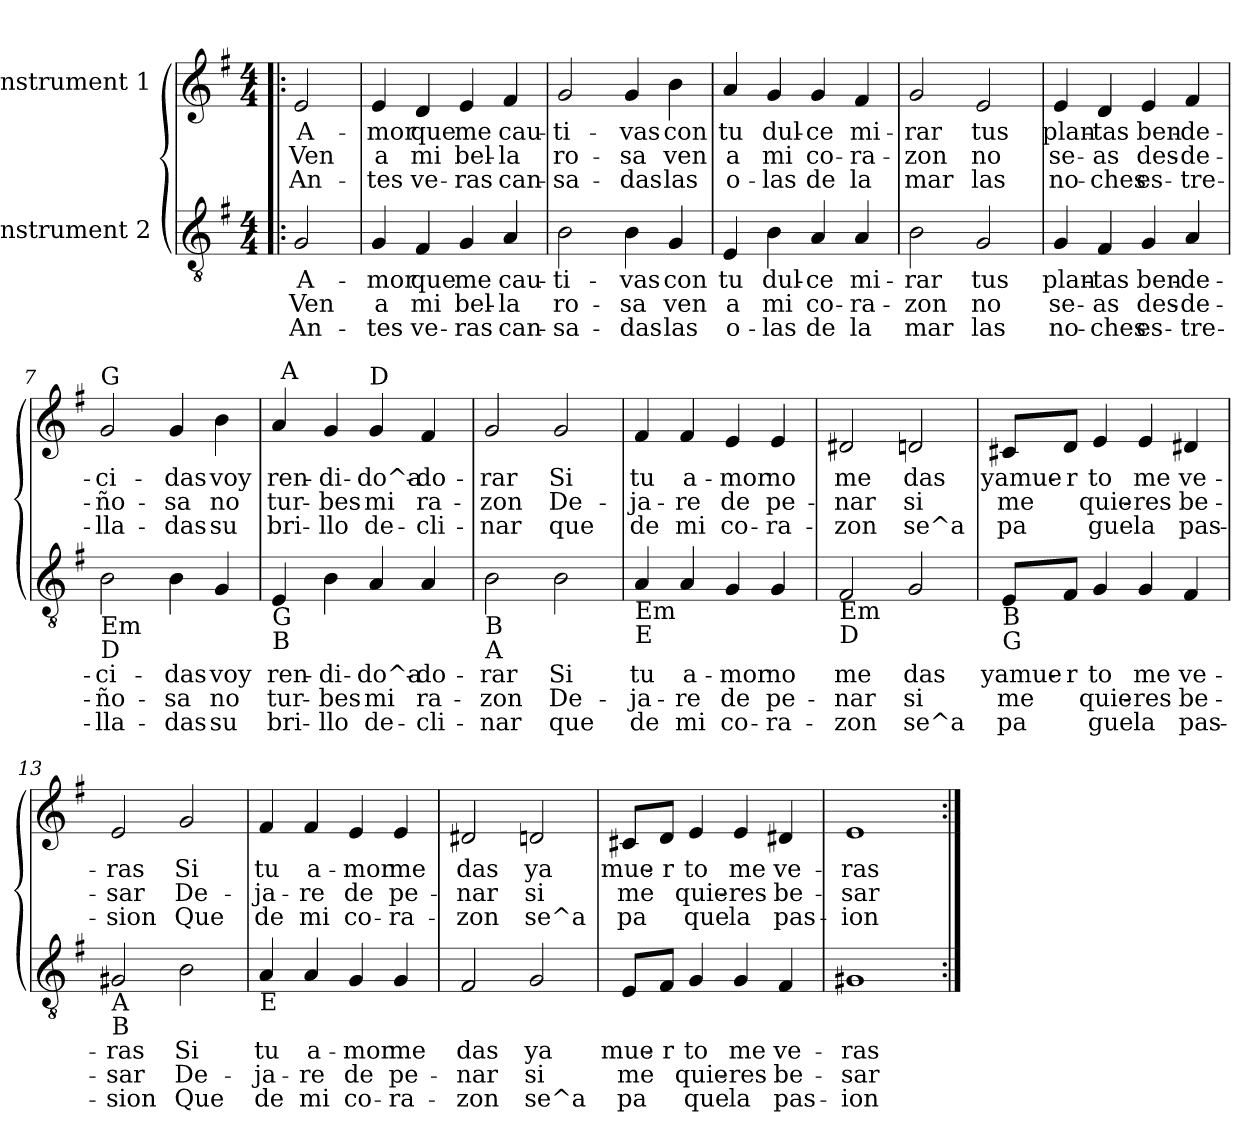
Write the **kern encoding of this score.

**kern	**text	**text	**text	**kern	**text	**text	**text
*part2	*part2	*part2	*part2	*part1	*part1	*part1	*part1
*staff2	*staff2	*staff2	*staff2	*staff1	*staff1	*staff1	*staff1
*I"Instrument 2	*	*	*	*I"Instrument 1	*	*	*
!!LO:PB:g=z
*stria5	*	*	*	*stria5	*	*	*
*clefGv2	*	*	*	*clefG2	*	*	*
*k[f#]	*	*	*	*k[f#]	*	*	*
*G:	*	*	*	*G:	*	*	*
*M4/4	*	*	*	*M4/4	*	*	*
=1!|:	=1!|:	=1!|:	=1!|:	=1!|:	=1!|:	=1!|:	=1!|:
!	!LO:LY:a:cj	!LO:LY:b:cj	!LO:LY:b:cj	!	!LO:LY:b:cj	!LO:LY:b:cj	!LO:LY:b:cj
2G/	A-	-Ven	An-	2e/	A-	-Ven	An-
=2	=2	=2	=2	=2	=2	=2	=2
!	!LO:LY:a:cj	!LO:LY:b:cj	!LO:LY:b:cj	!	!LO:LY:b:cj	!LO:LY:b:cj	!LO:LY:b:cj
4G/	-mor	a	tes	4e/	-mor	a	tes
!	!LO:LY:a:cj	!LO:LY:b:cj	!LO:LY:b:cj	!	!LO:LY:b:cj	!LO:LY:b:cj	!LO:LY:b:cj
4F#/	que	mi	ve-	4d/	que	mi	ve-
!	!LO:LY:a:cj	!LO:LY:b:cj	!LO:LY:b:cj	!	!LO:LY:b:cj	!LO:LY:b:cj	!LO:LY:b:cj
4G/	-me	bel-	-ras	4e/	-me	bel-	-ras
!	!LO:LY:a:cj	!LO:LY:b:cj	!LO:LY:b:cj	!	!LO:LY:b:cj	!LO:LY:b:cj	!LO:LY:b:cj
4A/	cau-	-la	can-	4f#/	cau-	-la	can-
=3	=3	=3	=3	=3	=3	=3	=3
!	!LO:LY:a:cj	!LO:LY:b:cj	!LO:LY:b:cj	!	!LO:LY:b:cj	!LO:LY:b:cj	!LO:LY:b:cj
2B\	-ti-	-ro-	-sa-	2g/	-ti-	-ro-	-sa-
!	!LO:LY:a:cj	!LO:LY:b:cj	!LO:LY:b:cj	!	!LO:LY:b:cj	!LO:LY:b:cj	!LO:LY:b:cj
4B\	-vas	sa	das	4g/	-vas	sa	das
!	!LO:LY:a:cj	!LO:LY:b:cj	!LO:LY:b:cj	!	!LO:LY:b:cj	!LO:LY:b:cj	!LO:LY:b:cj
4G/	con	ven	las	4b\	con	ven	las
=4	=4	=4	=4	=4	=4	=4	=4
!	!LO:LY:a:cj	!LO:LY:b:cj	!LO:LY:b:cj	!	!LO:LY:b:cj	!LO:LY:b:cj	!LO:LY:b:cj
4E/	tu	a	o-	4a/	tu	a	o-
!	!LO:LY:a:cj	!LO:LY:b:cj	!LO:LY:b:cj	!	!LO:LY:b:cj	!LO:LY:b:cj	!LO:LY:b:cj
4B\	-dul-	-mi	las	4g/	-dul-	-mi	las
!	!LO:LY:a:cj	!LO:LY:b:cj	!LO:LY:b:cj	!	!LO:LY:b:cj	!LO:LY:b:cj	!LO:LY:b:cj
4A/	ce	co-	-de	4g/	ce	co-	-de
!	!LO:LY:a:cj	!LO:LY:b:cj	!LO:LY:b:cj	!	!LO:LY:b:cj	!LO:LY:b:cj	!LO:LY:b:cj
4A/	mi-	-ra-	-la	4f#/	mi-	-ra-	-la
=5	=5	=5	=5	=5	=5	=5	=5
!	!LO:LY:a:cj	!LO:LY:b:cj	!LO:LY:b:cj	!	!LO:LY:b:cj	!LO:LY:b:cj	!LO:LY:b:cj
2B\	rar	zon	mar	2g/	rar	zon	mar
!	!LO:LY:a:cj	!LO:LY:b:cj	!LO:LY:b:cj	!	!LO:LY:b:cj	!LO:LY:b:cj	!LO:LY:b:cj
2G/	tus	no	las	2e/	tus	no	las
!!LO:LB:g=z
=6	=6	=6	=6	=6	=6	=6	=6
!	!LO:LY:a:cj	!LO:LY:b:cj	!LO:LY:b:cj	!	!LO:LY:b:cj	!LO:LY:b:cj	!LO:LY:b:cj
4G/	plan-	-se-	-no-	4e/	plan-	-se-	-no-
!	!LO:LY:a:cj	!LO:LY:b:cj	!LO:LY:b:cj	!	!LO:LY:b:cj	!LO:LY:b:cj	!LO:LY:b:cj
4F#/	-tas	as	ches	4d/	-tas	as	ches
!	!LO:LY:a:cj	!LO:LY:b:cj	!LO:LY:b:cj	!	!LO:LY:b:cj	!LO:LY:b:cj	!LO:LY:b:cj
4G/	ben-	-des-	-es-	4e/	ben-	-des-	-es-
!	!LO:LY:a:cj	!LO:LY:b:cj	!LO:LY:b:cj	!	!LO:LY:b:cj	!LO:LY:b:cj	!LO:LY:b:cj
4A/	-de-	-de-	-tre-	4f#/	-de-	-de-	-tre-
=7	=7	=7	=7	=7	=7	=7	=7
!	!	!	!	!LO:TX:a:t=G	!	!	!
!LO:TX:b:t=Em	!	!	!	!	!	!	!
!LO:TX:b:t=D	!	!	!	!	!	!	!
!	!LO:LY:a:cj	!LO:LY:b:cj	!LO:LY:b:cj	!	!LO:LY:b:cj	!LO:LY:b:cj	!LO:LY:b:cj
2B\	-ci-	-ño-	-lla-	2g/	-ci-	-ño-	-lla-
!	!LO:LY:a:cj	!LO:LY:b:cj	!LO:LY:b:cj	!	!LO:LY:b:cj	!LO:LY:b:cj	!LO:LY:b:cj
4B\	-das	sa	das	4g/	-das	sa	das
!	!LO:LY:a:cj	!LO:LY:b:cj	!LO:LY:b:cj	!	!LO:LY:b:cj	!LO:LY:b:cj	!LO:LY:b:cj
4G/	voy	no	su	4b\	voy	no	su
=8	=8	=8	=8	=8	=8	=8	=8
!LO:TX:b:t=G	!	!	!	!	!	!	!
!LO:TX:b:t=B	!	!	!	!	!	!	!
!	!LO:LY:a:cj	!LO:LY:b:cj	!LO:LY:b:cj	!	!LO:LY:b:cj	!LO:LY:b:cj	!LO:LY:b:cj
*	*	*	*	*^	*	*	*
4E/	ren-	-tur-	-bri-	4a/	64ryy	ren-	-tur-	-bri-
!	!	!	!	!	!LO:TX:a:t=A	!	!	!
.	.	.	.	.	2ryy	.	.	.
!	!LO:LY:a:cj	!LO:LY:b:cj	!LO:LY:b:cj	!	!	!LO:LY:b:cj	!LO:LY:b:cj	!LO:LY:b:cj
4B\	-di-	-bes	llo	4g/	.	-di-	-bes	llo
!	!	!	!	!LO:TX:a:t=D	!	!	!	!
!	!LO:LY:a:cj	!LO:LY:b:cj	!LO:LY:b:cj	!	!	!LO:LY:b:cj	!LO:LY:b:cj	!LO:LY:b:cj
4A/	do^a-	-mi	de-	4g/	.	do^a-	-mi	de-
.	.	.	.	.	4ryy	.	.	.
!	!LO:LY:a:cj	!LO:LY:b:cj	!LO:LY:b:cj	!	!	!LO:LY:b:cj	!LO:LY:b:cj	!LO:LY:b:cj
4A/	-do-	-ra-	-cli-	4f#/	.	-do-	-ra-	-cli-
.	.	.	.	.	8...ryy	.	.	.
=9	=9	=9	=9	=9	=9	=9	=9	=9
!	!	!	!	!LO:TX:a:t=G	!	!	!	!
!LO:TX:b:t=B	!	!	!	!	!	!	!	!
!LO:TX:b:t=A	!	!	!	!	!	!	!	!
!	!LO:LY:a:cj	!LO:LY:b:cj	!LO:LY:b:cj	!	!	!LO:LY:b:cj	!LO:LY:b:cj	!LO:LY:b:cj
*	*	*	*	*v	*v	*	*	*
2B\	-rar	zon	nar	2g/	-rar	zon	nar
!	!LO:LY:a:cj	!LO:LY:b:cj	!LO:LY:b:cj	!	!LO:LY:b:cj	!LO:LY:b:cj	!LO:LY:b:cj
2B\	Si	De-	-que	2g/	Si	De-	-que
!!LO:LB:g=z
=10	=10	=10	=10	=10	=10	=10	=10
!LO:TX:b:t=Em	!	!	!	!	!	!	!
!LO:TX:b:t=E	!	!	!	!	!	!	!
!	!LO:LY:a:cj	!LO:LY:b:cj	!LO:LY:b:cj	!	!LO:LY:b:cj	!LO:LY:b:cj	!LO:LY:b:cj
4A/	tu	ja-	-de	4f#/	tu	ja-	-de
!	!LO:LY:a:cj	!LO:LY:b:cj	!LO:LY:b:cj	!	!LO:LY:b:cj	!LO:LY:b:cj	!LO:LY:b:cj
4A/	a-	-re	mi	4f#/	a-	-re	mi
!	!LO:LY:a:cj	!LO:LY:b:cj	!LO:LY:b:cj	!	!LO:LY:b:cj	!LO:LY:b:cj	!LO:LY:b:cj
4G/	mor	de	co-	4e/	mor	de	co-
!	!LO:LY:a:cj	!LO:LY:b:cj	!LO:LY:b:cj	!	!LO:LY:b:cj	!LO:LY:b:cj	!LO:LY:b:cj
4G/	-no	pe-	-ra-	4e/	-no	pe-	-ra-
=11	=11	=11	=11	=11	=11	=11	=11
!LO:TX:b:t=Em	!	!	!	!	!	!	!
!LO:TX:b:t=D	!	!	!	!	!	!	!
!	!LO:LY:a:cj	!LO:LY:b:cj	!LO:LY:b:cj	!	!LO:LY:b:cj	!LO:LY:b:cj	!LO:LY:b:cj
2F#/	-me	nar	zon	2d#X/	-me	nar	zon
!	!LO:LY:a:cj	!LO:LY:b:cj	!LO:LY:b:cj	!	!LO:LY:b:cj	!LO:LY:b:cj	!LO:LY:b:cj
2G/	das	si	se^a	2dn/	das	si	se^a
=12	=12	=12	=12	=12	=12	=12	=12
!LO:TX:b:t=B	!	!	!	!	!	!	!
!LO:TX:b:t=G	!	!	!	!	!	!	!
!	!LO:LY:a:cj	!LO:LY:b:cj	!LO:LY:b:cj	!	!LO:LY:b:cj	!LO:LY:b:cj	!LO:LY:b:cj
8E/L	yamue-	-me	pa-	8c#X/L	yamue-	-me	pa-
!	!LO:LY:a:cj	!LO:LY:b:cj	!LO:LY:b:cj	!	!LO:LY:b:cj	!LO:LY:b:cj	!LO:LY:b:cj
8F#/J	-r	.	-	8d/J	-r	.	-
!	!LO:LY:a:cj	!LO:LY:b:cj	!LO:LY:b:cj	!	!LO:LY:b:cj	!LO:LY:b:cj	!LO:LY:b:cj
4G/	-to	quie-	-gue	4e/	-to	quie-	-gue
!	!LO:LY:a:cj	!LO:LY:b:cj	!LO:LY:b:cj	!	!LO:LY:b:cj	!LO:LY:b:cj	!LO:LY:b:cj
4G/	me	res	la	4e/	me	res	la
!	!LO:LY:a:cj	!LO:LY:b:cj	!LO:LY:b:cj	!	!LO:LY:b:cj	!LO:LY:b:cj	!LO:LY:b:cj
4F#/	ve-	-be-	-pas-	4d#X/	ve-	-be-	-pas-
=13	=13	=13	=13	=13	=13	=13	=13
!LO:TX:b:t=A	!	!	!	!	!	!	!
!LO:TX:b:t=B	!	!	!	!	!	!	!
!	!LO:LY:a:cj	!LO:LY:b:cj	!LO:LY:b:cj	!	!LO:LY:b:cj	!LO:LY:b:cj	!LO:LY:b:cj
2G#X/	-ras	sar	sion	2e/	-ras	sar	sion
!	!LO:LY:a:cj	!LO:LY:b:cj	!LO:LY:b:cj	!	!LO:LY:b:cj	!LO:LY:b:cj	!LO:LY:b:cj
2B\	Si	De-	-Que	2g/	Si	De-	-Que
!!LO:LB:g=z
=14	=14	=14	=14	=14	=14	=14	=14
!LO:TX:b:t=E	!	!	!	!	!	!	!
!	!LO:LY:a:cj	!LO:LY:b:cj	!LO:LY:b:cj	!	!LO:LY:b:cj	!LO:LY:b:cj	!LO:LY:b:cj
4A/	tu	ja-	-de	4f#/	tu	ja-	-de
!	!LO:LY:a:cj	!LO:LY:b:cj	!LO:LY:b:cj	!	!LO:LY:b:cj	!LO:LY:b:cj	!LO:LY:b:cj
4A/	a-	-re	mi	4f#/	a-	-re	mi
!	!LO:LY:a:cj	!LO:LY:b:cj	!LO:LY:b:cj	!	!LO:LY:b:cj	!LO:LY:b:cj	!LO:LY:b:cj
4G/	mor	de	co-	4e/	mor	de	co-
!	!LO:LY:a:cj	!LO:LY:b:cj	!LO:LY:b:cj	!	!LO:LY:b:cj	!LO:LY:b:cj	!LO:LY:b:cj
4G/	-me	pe-	-ra-	4e/	-me	pe-	-ra-
=15	=15	=15	=15	=15	=15	=15	=15
!	!LO:LY:a:cj	!LO:LY:b:cj	!LO:LY:b:cj	!	!LO:LY:b:cj	!LO:LY:b:cj	!LO:LY:b:cj
2F#/	-das	nar	zon	2d#X/	-das	nar	zon
!	!LO:LY:a:cj	!LO:LY:b:cj	!LO:LY:b:cj	!	!LO:LY:b:cj	!LO:LY:b:cj	!LO:LY:b:cj
2G/	ya	si	se^a	2dn/	ya	si	se^a
=16	=16	=16	=16	=16	=16	=16	=16
!	!LO:LY:a:cj	!LO:LY:b:cj	!LO:LY:b:cj	!	!LO:LY:b:cj	!LO:LY:b:cj	!LO:LY:b:cj
8E/L	mue-	-me	pa-	8c#X/L	mue-	-me	pa-
!	!LO:LY:a:cj	!LO:LY:b:cj	!LO:LY:b:cj	!	!LO:LY:b:cj	!LO:LY:b:cj	!LO:LY:b:cj
8F#/J	-r	.	-	8d/J	-r	.	-
!	!LO:LY:a:cj	!LO:LY:b:cj	!LO:LY:b:cj	!	!LO:LY:b:cj	!LO:LY:b:cj	!LO:LY:b:cj
4G/	-to	quie-	-que	4e/	-to	quie-	-que
!	!LO:LY:a:cj	!LO:LY:b:cj	!LO:LY:b:cj	!	!LO:LY:b:cj	!LO:LY:b:cj	!LO:LY:b:cj
4G/	me	res	la	4e/	me	res	la
!	!LO:LY:a:cj	!LO:LY:b:cj	!LO:LY:b:cj	!	!LO:LY:b:cj	!LO:LY:b:cj	!LO:LY:b:cj
4F#/	ve-	-be-	-pas-	4d#X/	ve-	-be-	-pas-
=17	=17	=17	=17	=17	=17	=17	=17
!	!LO:LY:a:cj	!LO:LY:b:cj	!LO:LY:b:cj	!	!LO:LY:b:cj	!LO:LY:b:cj	!LO:LY:b:cj
1G#X	-ras	sar	ion	1e	-ras	sar	ion
=:|!	=:|!	=:|!	=:|!	=:|!	=:|!	=:|!	=:|!
*-	*-	*-	*-	*-	*-	*-	*-
